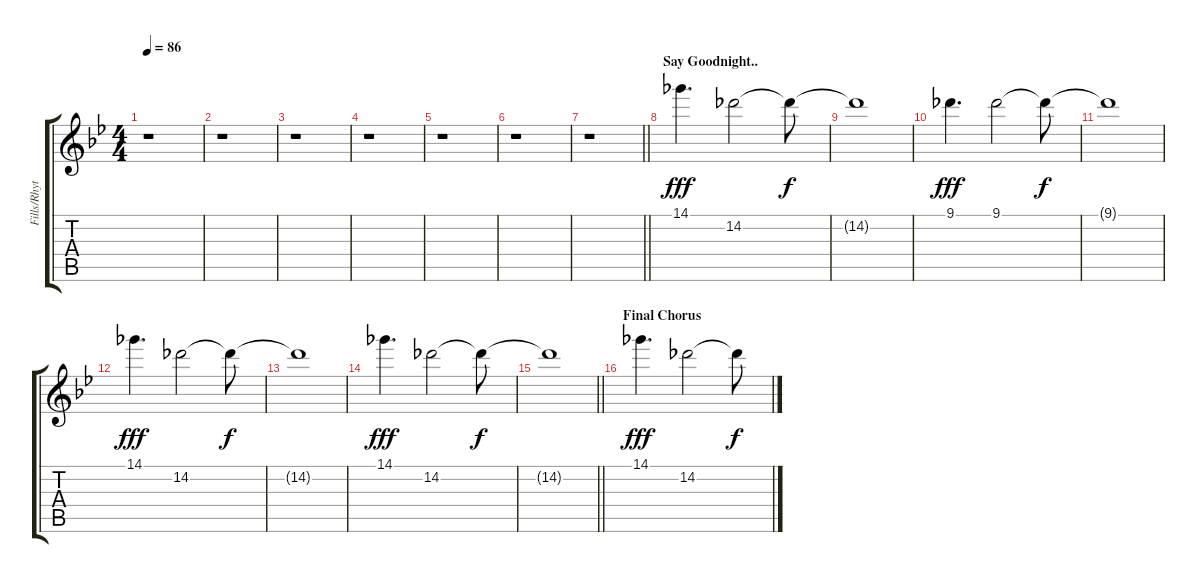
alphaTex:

\track ("Fills/Rhythm Gtr" "Fills/Rhyt") {instrument acousticguitarsteel}
\staff {score tabs}
\tuning (E4 B3 G3 D3 A2 E2) {hide}
\ts (4 4)
\tempo 86
\clef g2
\ks gminor
r.1{dy f} |
r.1 |
r.1 |
r.1 |
r.1 |
r.1 |
\barLineRight lightlight
r.1 |
\section ("" "Say Goodnight..")
14.1.4{d dy fff} 14.2.2 14.2{t}.8{dy f} |
14.2{t}.1 |
9.1.4{d dy fff} 9.1.2 9.1{t}.8{dy f} |
9.1{t}.1 |
14.1.4{d dy fff} 14.2.2 14.2{t}.8{dy f} |
14.2{t}.1 |
14.1.4{d dy fff} 14.2.2 14.2{t}.8{dy f} |
\barLineRight lightlight
14.2{t}.1 |
\section ("" "Final Chorus")
14.1.4{d dy fff} 14.2.2 14.2{t}.8{dy f}
